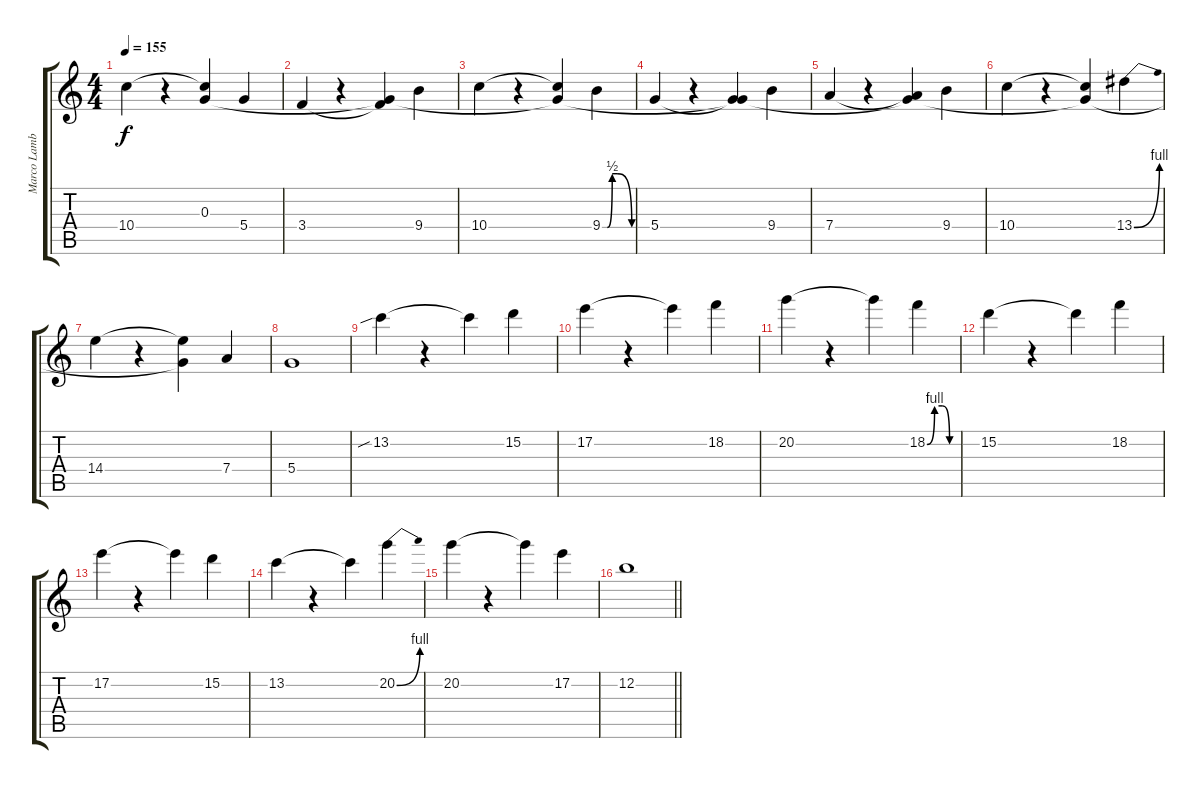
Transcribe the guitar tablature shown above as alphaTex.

\track ("Marco Lambert" "Marco Lamb") {instrument overdrivenguitar}
\staff {score tabs}
\tuning (E4 B3 G3 D3 A2 E2) {hide}
\ts (4 4)
\tempo 155
\clef g2
\ks c
10.4.4{dy f instrument overdrivenguitar} r.4 (0.3 10.4{t}).4 5.4.4 |
3.4.4 r.4 (0.3{t} 3.4{t}).4 9.4.4 |
10.4.4 r.4 (0.3{t} 10.4{t}).4 9.4{be (custom 0 0 10 0 20 2 30 2 60 0)}.4 |
5.4.4 r.4 (0.3{t} 5.4{t}).4 9.4.4 |
7.4.4 r.4 (0.3{t} 7.4{t}).4 9.4.4 |
10.4.4 r.4 (0.3{t} 10.4{t}).4 13.4{be (bend 0 0 60 4)}.4 |
14.4.4 r.4 (0.3{t} 14.4{t}).4 7.4.4 |
5.4.1 |
13.2{sib}.4 r.4 13.2{t}.4 15.2.4 |
17.2.4 r.4 17.2{t}.4 18.2.4 |
20.2.4 r.4 20.2{t}.4 18.2{be (custom 0 0 15 4 30 4 45 0 60 0)}.4 |
15.2.4 r.4 15.2{t}.4 18.2.4 |
17.2.4 r.4 17.2{t}.4 15.2.4 |
13.2.4 r.4 13.2{t}.4 20.2{be (bend 0 0 60 4)}.4 |
20.2.4 r.4 20.2{t}.4 17.2.4 |
\barLineRight lightlight
12.2.1
